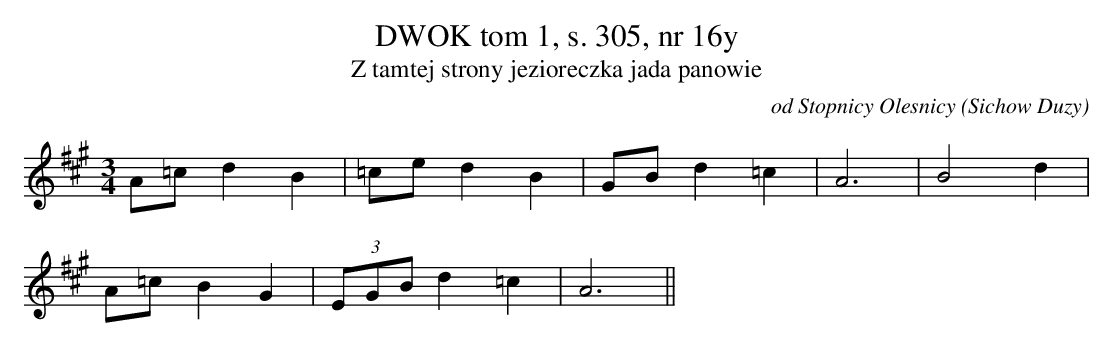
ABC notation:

X:1
T:DWOK tom 1, s. 305, nr 16y
T:Z tamtej strony jezioreczka jada panowie
O:od Stopnicy Olesnicy (Sichow Duzy)
M:3/4
L:1/8
K:A
A=cd2B2 | =ced2B2 | GBd2=c2 | A6 |B4d2 |
 A=cB2G2 | (3EGBd2=c2 | A6||
